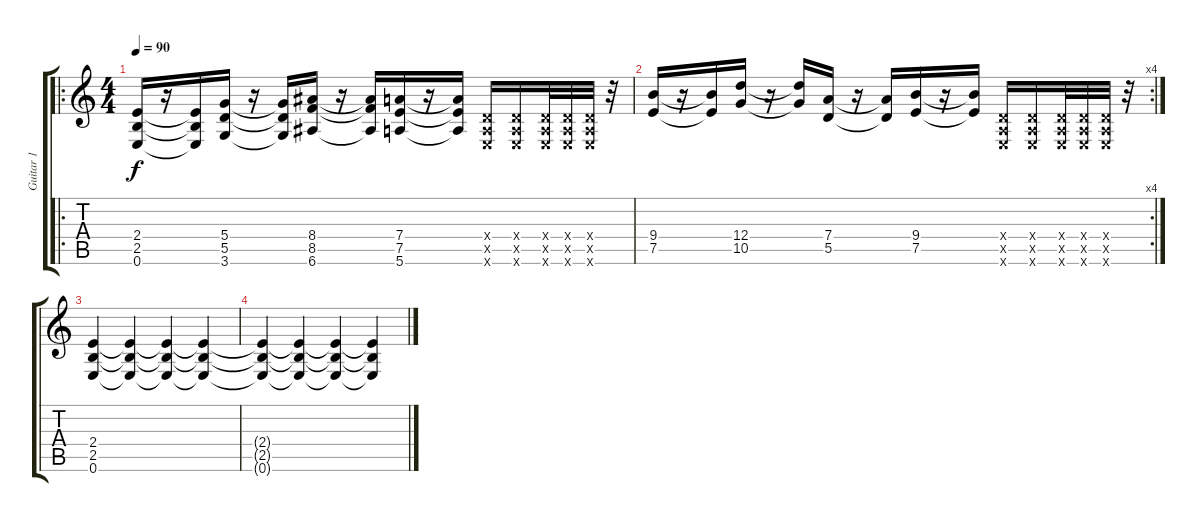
\track ("Guitar 1" "Guitar 1") {instrument overdrivenguitar}
\staff {score tabs}
\tuning (E4 B3 G3 D3 A2 E2) {hide}
\ro
\ts (4 4)
\tempo 90
\clef g2
\ks c
(2.4 2.5 0.6).16{dy f} r.16 (2.4{t} 2.5{t} 0.6{t}).16 (5.4 5.5 3.6).16 r.16 (5.4{t} 5.5{t} 3.6{t}).16 (8.4 8.5 6.6).16 r.16 (8.4{t} 8.5{t} 6.6{t}).16 (7.4 7.5 5.6).16 r.16 (7.4{t} 7.5{t} 5.6{t}).16 (0.4{x} 0.5{x} 0.6{x}).16 (0.4{x} 0.5{x} 0.6{x}).16 (0.4{x} 0.5{x} 0.6{x}).32 (0.4{x} 0.5{x} 0.6{x}).32 (0.4{x} 0.5{x} 0.6{x}).32 r.32 |
\rc 4
(9.4 7.5).16 r.16 (9.4{t} 7.5{t}).16 (12.4 10.5).16 r.16 (12.4{t} 10.5{t}).16 (7.4 5.5).16 r.16 (7.4{t} 5.5{t}).16 (9.4 7.5).16 r.16 (9.4{t} 7.5{t}).16 (0.4{x} 0.5{x} 0.6{x}).16 (0.4{x} 0.5{x} 0.6{x}).16 (0.4{x} 0.5{x} 0.6{x}).32 (0.4{x} 0.5{x} 0.6{x}).32 (0.4{x} 0.5{x} 0.6{x}).32 r.32 |
(2.4 2.5 0.6).4 (2.4{t} 2.5{t} 0.6{t}).4 (2.4{t} 2.5{t} 0.6{t}).4 (2.4{t} 2.5{t} 0.6{t}).4 |
(2.4{t} 2.5{t} 0.6{t}).4 (2.4{t} 2.5{t} 0.6{t}).4 (2.4{t} 2.5{t} 0.6{t}).4 (2.4{t} 2.5{t} 0.6{t}).4
